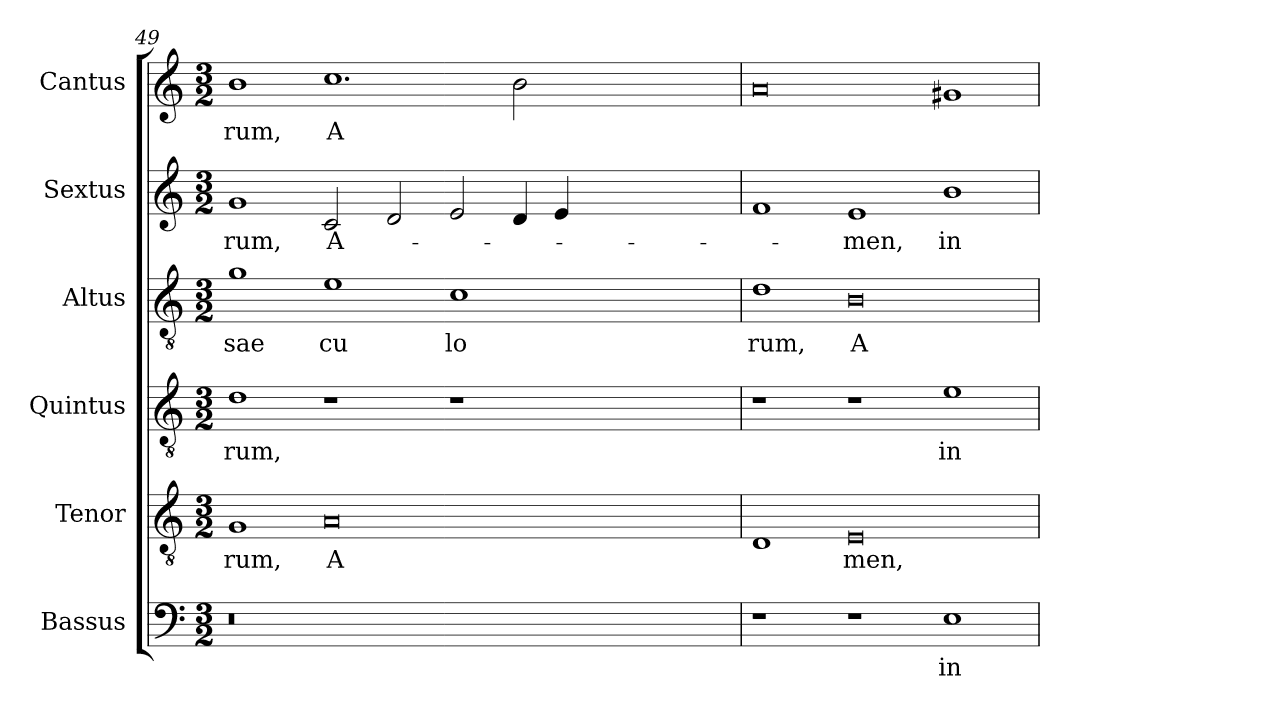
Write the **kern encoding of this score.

**kern	**text	**kern	**text	**kern	**text	**kern	**text	**kern	**text	**kern	**text
*part6	*part6	*part5	*part5	*part4	*part4	*part3	*part3	*part2	*part2	*part1	*part1
*staff6	*staff6	*staff5	*staff5	*staff4	*staff4	*staff3	*staff3	*staff2	*staff2	*staff1	*staff1
*I"Bassus	*	*I"Tenor	*	*I"Quintus	*	*I"Altus	*	*I"Sextus	*	*I"Cantus	*
*clefF4	*	*clefGv2	*	*clefGv2	*	*clefGv2	*	*clefG2	*	*clefG2	*
*	*	*	*	*k[]	*	*	*	*k[]	*	*	*
*	*	*	*	*C:	*	*	*	*C:	*	*	*
*M3/2	*	*M3/2	*	*M3/2	*	*M3/2	*	*M3/2	*	*M3/2	*
=49	=49	=49	=49	=49	=49	=49	=49	=49	=49	=49	=49
!	!	!	!LO:LY:b:cj	!	!LO:LY:b:cj	!	!LO:LY:b:cj	!	!LO:LY:b:cj	!	!LO:LY:b:cj
0.r	.	1G	rum,	1d	-rum,	1g	sae	1g	-rum,	1b	rum,
!	!	!	!LO:LY:b:cj	!	!	!	!LO:LY:b:cj	!	!LO:LY:b:cj	!	!LO:LY:b:cj
.	.	0A	A	1r	.	1e	cu	2c/	A-	1.cc	A
.	.	.	.	.	.	.	.	2d/	.	.	.
!	!	!	!	!LO:N:vis=1	!	!	!LO:LY:b:cj	!	!	!	!
.	.	.	.	0.r	.	1c	lo	2e/	.	.	.
.	.	.	.	.	.	.	.	4d/	.	2b\	.
.	.	.	.	.	.	.	.	4e/	.	.	.
0ryy	.	0ryy	.	.	.	0ryy	.	0ryy	.	0ryy	.
=50	=50	=50	=50	=50	=50	=50	=50	=50	=50	=50	=50
!	!	!	!	!	!	!	!LO:LY:b:cj	!	!	!	!
1r	.	1D	.	1r	.	1d	rum,	1f	.	0a	.
!	!	!	!LO:LY:b:cj	!	!	!	!LO:LY:b:cj	!	!LO:LY:b:cj	!	!
1r	.	0E	men,	1r	.	0B	A	1e	-men,	.	.
!	!LO:LY:b:cj	!	!	!	!LO:LY:b:cj	!	!	!	!LO:LY:b:cj	!	!
1E	in	.	.	1e	in	.	.	1b	in	1g#	.
=	=	=	=	=	=	=	=	=	=	=	=
*-	*-	*-	*-	*-	*-	*-	*-	*-	*-	*-	*-
